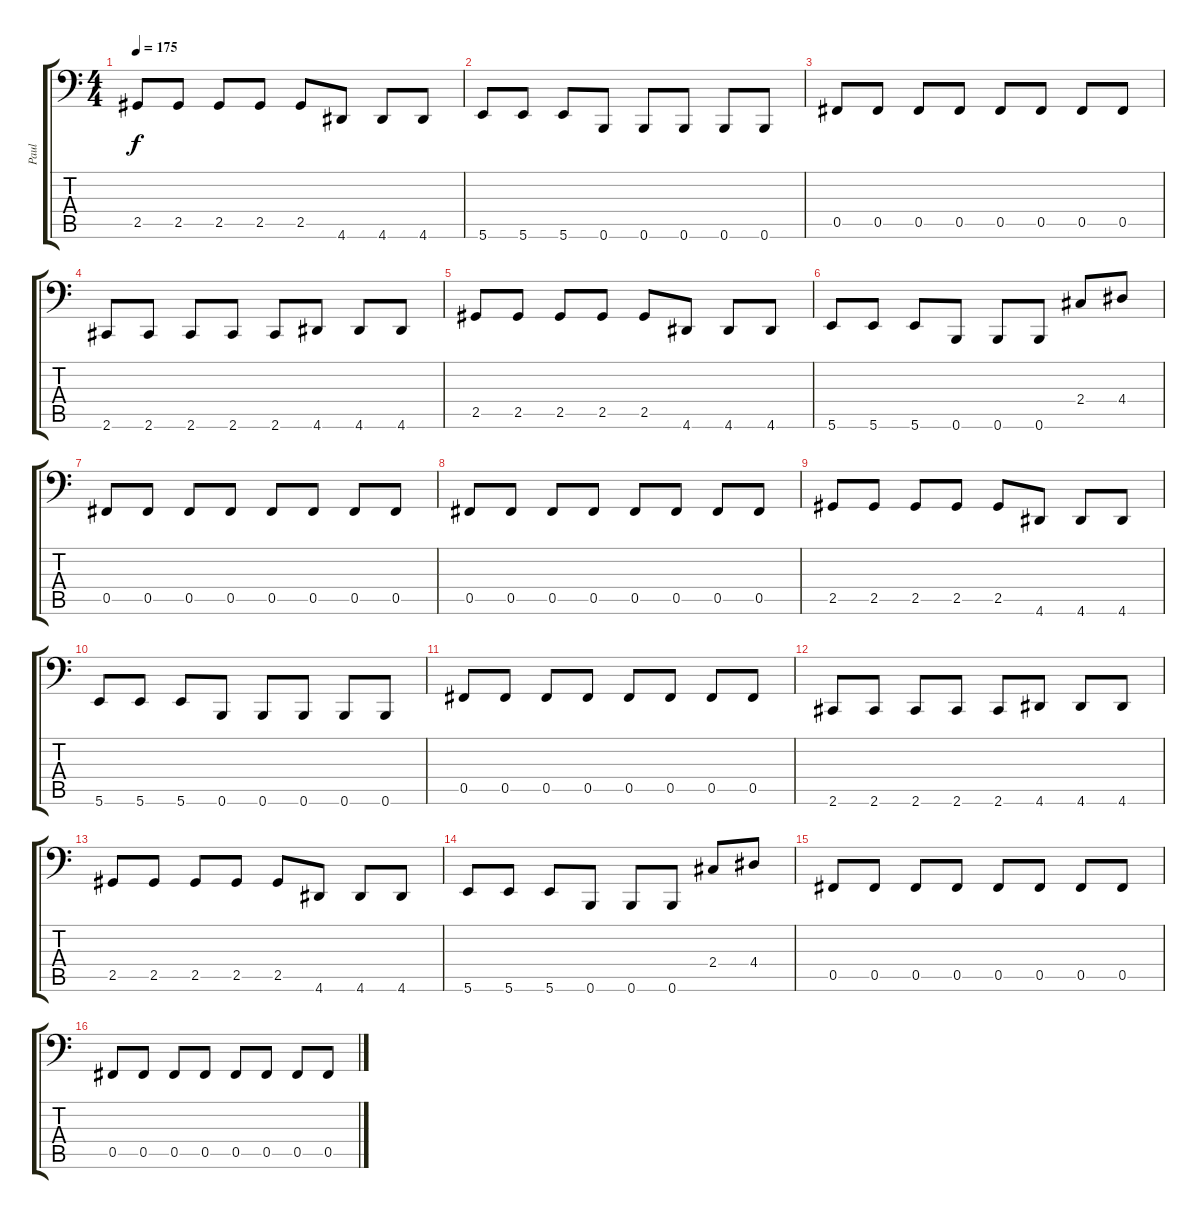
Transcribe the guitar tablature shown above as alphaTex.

\track ("Paul" "Paul") {instrument electricbasspick}
\staff {score tabs}
\tuning (Db3 Ab2 E2 B1 Gb1 B0) {hide}
\ts (4 4)
\tempo 175
\clef f4
\ks c
2.5.8{dy f} 2.5.8 2.5.8 2.5.8 2.5.8 4.6.8 4.6.8 4.6.8 |
5.6.8 5.6.8 5.6.8 0.6.8 0.6.8 0.6.8 0.6.8 0.6.8 |
0.5.8 0.5.8 0.5.8 0.5.8 0.5.8 0.5.8 0.5.8 0.5.8 |
2.6.8 2.6.8 2.6.8 2.6.8 2.6.8 4.6.8 4.6.8 4.6.8 |
2.5.8 2.5.8 2.5.8 2.5.8 2.5.8 4.6.8 4.6.8 4.6.8 |
5.6.8 5.6.8 5.6.8 0.6.8 0.6.8 0.6.8 2.4.8 4.4.8 |
0.5.8 0.5.8 0.5.8 0.5.8 0.5.8 0.5.8 0.5.8 0.5.8 |
0.5.8 0.5.8 0.5.8 0.5.8 0.5.8 0.5.8 0.5.8 0.5.8 |
2.5.8 2.5.8 2.5.8 2.5.8 2.5.8 4.6.8 4.6.8 4.6.8 |
5.6.8 5.6.8 5.6.8 0.6.8 0.6.8 0.6.8 0.6.8 0.6.8 |
0.5.8 0.5.8 0.5.8 0.5.8 0.5.8 0.5.8 0.5.8 0.5.8 |
2.6.8 2.6.8 2.6.8 2.6.8 2.6.8 4.6.8 4.6.8 4.6.8 |
2.5.8 2.5.8 2.5.8 2.5.8 2.5.8 4.6.8 4.6.8 4.6.8 |
5.6.8 5.6.8 5.6.8 0.6.8 0.6.8 0.6.8 2.4.8 4.4.8 |
0.5.8 0.5.8 0.5.8 0.5.8 0.5.8 0.5.8 0.5.8 0.5.8 |
0.5.8 0.5.8 0.5.8 0.5.8 0.5.8 0.5.8 0.5.8 0.5.8
